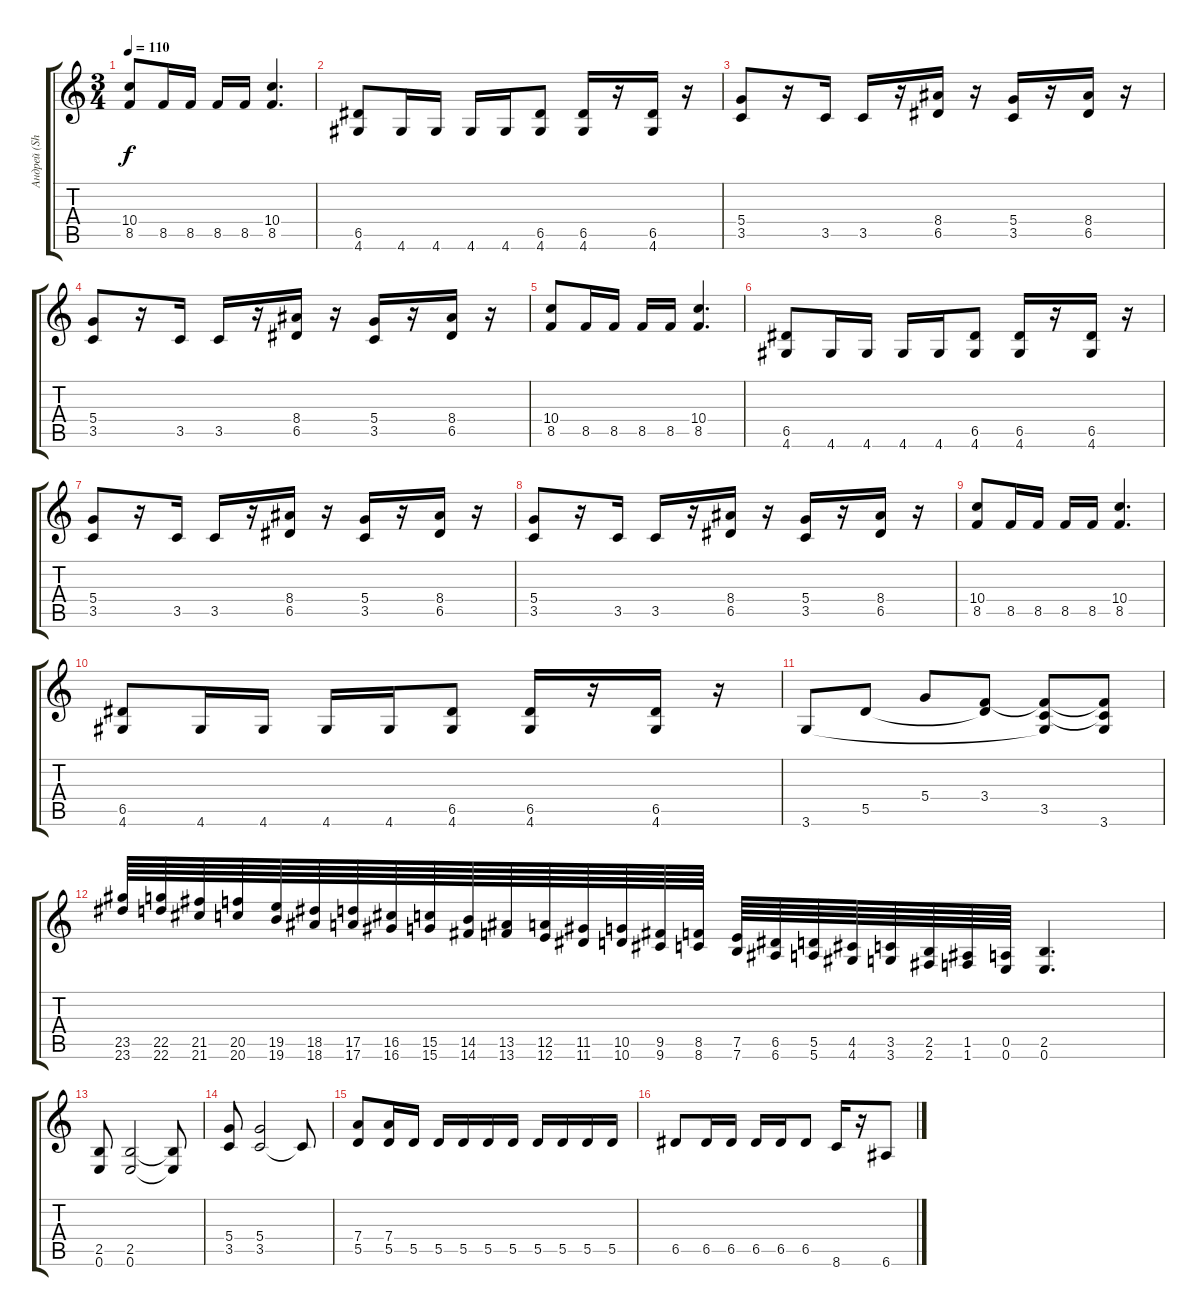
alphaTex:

\track ("Андрей (Shu)" "Андрей (Sh") {instrument distortionguitar}
\staff {score tabs}
\tuning (E4 B3 G3 D3 A2 E2) {hide}
\ts (3 4)
\tempo 110
\clef g2
\ks c
(10.4 8.5).8{dy f} 8.5.16 8.5.16 8.5.16 8.5.16 (10.4 8.5).4{d} |
(6.5 4.6).8 4.6.16 4.6.16 4.6.16 4.6.16 (6.5 4.6).8 (6.5 4.6).16 r.16 (6.5 4.6).16 r.16 |
(5.4 3.5).8 r.16 3.5.16 3.5.16 r.16 (8.4 6.5).16 r.16 (5.4 3.5).16 r.16 (8.4 6.5).16 r.16 |
(5.4 3.5).8 r.16 3.5.16 3.5.16 r.16 (8.4 6.5).16 r.16 (5.4 3.5).16 r.16 (8.4 6.5).16 r.16 |
(10.4 8.5).8 8.5.16 8.5.16 8.5.16 8.5.16 (10.4 8.5).4{d} |
(6.5 4.6).8 4.6.16 4.6.16 4.6.16 4.6.16 (6.5 4.6).8 (6.5 4.6).16 r.16 (6.5 4.6).16 r.16 |
(5.4 3.5).8 r.16 3.5.16 3.5.16 r.16 (8.4 6.5).16 r.16 (5.4 3.5).16 r.16 (8.4 6.5).16 r.16 |
(5.4 3.5).8 r.16 3.5.16 3.5.16 r.16 (8.4 6.5).16 r.16 (5.4 3.5).16 r.16 (8.4 6.5).16 r.16 |
(10.4 8.5).8 8.5.16 8.5.16 8.5.16 8.5.16 (10.4 8.5).4{d} |
(6.5 4.6).8 4.6.16 4.6.16 4.6.16 4.6.16 (6.5 4.6).8 (6.5 4.6).16 r.16 (6.5 4.6).16 r.16 |
3.6.8{instrument acousticguitarsteel} 5.5.8 5.4.8 (3.4 5.5{t}).8 (3.4{t} 3.5 3.6{t}).8 (3.4{t} 3.5{t} 3.6).8 |
(23.5 23.6).64{instrument distortionguitar} (22.5 22.6).64 (21.5 21.6).64 (20.5 20.6).64 (19.5 19.6).64 (18.5 18.6).64 (17.5 17.6).64 (16.5 16.6).64 (15.5 15.6).64 (14.5 14.6).64 (13.5 13.6).64 (12.5 12.6).64 (11.5 11.6).64 (10.5 10.6).64 (9.5 9.6).64 (8.5 8.6).64 (7.5 7.6).64 (6.5 6.6).64 (5.5 5.6).64 (4.5 4.6).64 (3.5 3.6).64 (2.5 2.6).64 (1.5 1.6).64 (0.5 0.6).64 (2.5 0.6).4{d} |
(2.5 0.6).8 (2.5 0.6).2 (2.5{t} 0.6{t}).8 |
(5.4 3.5).8 (5.4 3.5).2 3.5{t}.8 |
(7.4 5.5).8 (7.4 5.5).16 5.5.16 5.5.16 5.5.16 5.5.16 5.5.16 5.5.16 5.5.16 5.5.16 5.5.16 |
6.5.8 6.5.16 6.5.16 6.5.16 6.5.16 6.5.8 8.6.16 r.16 6.6.8
